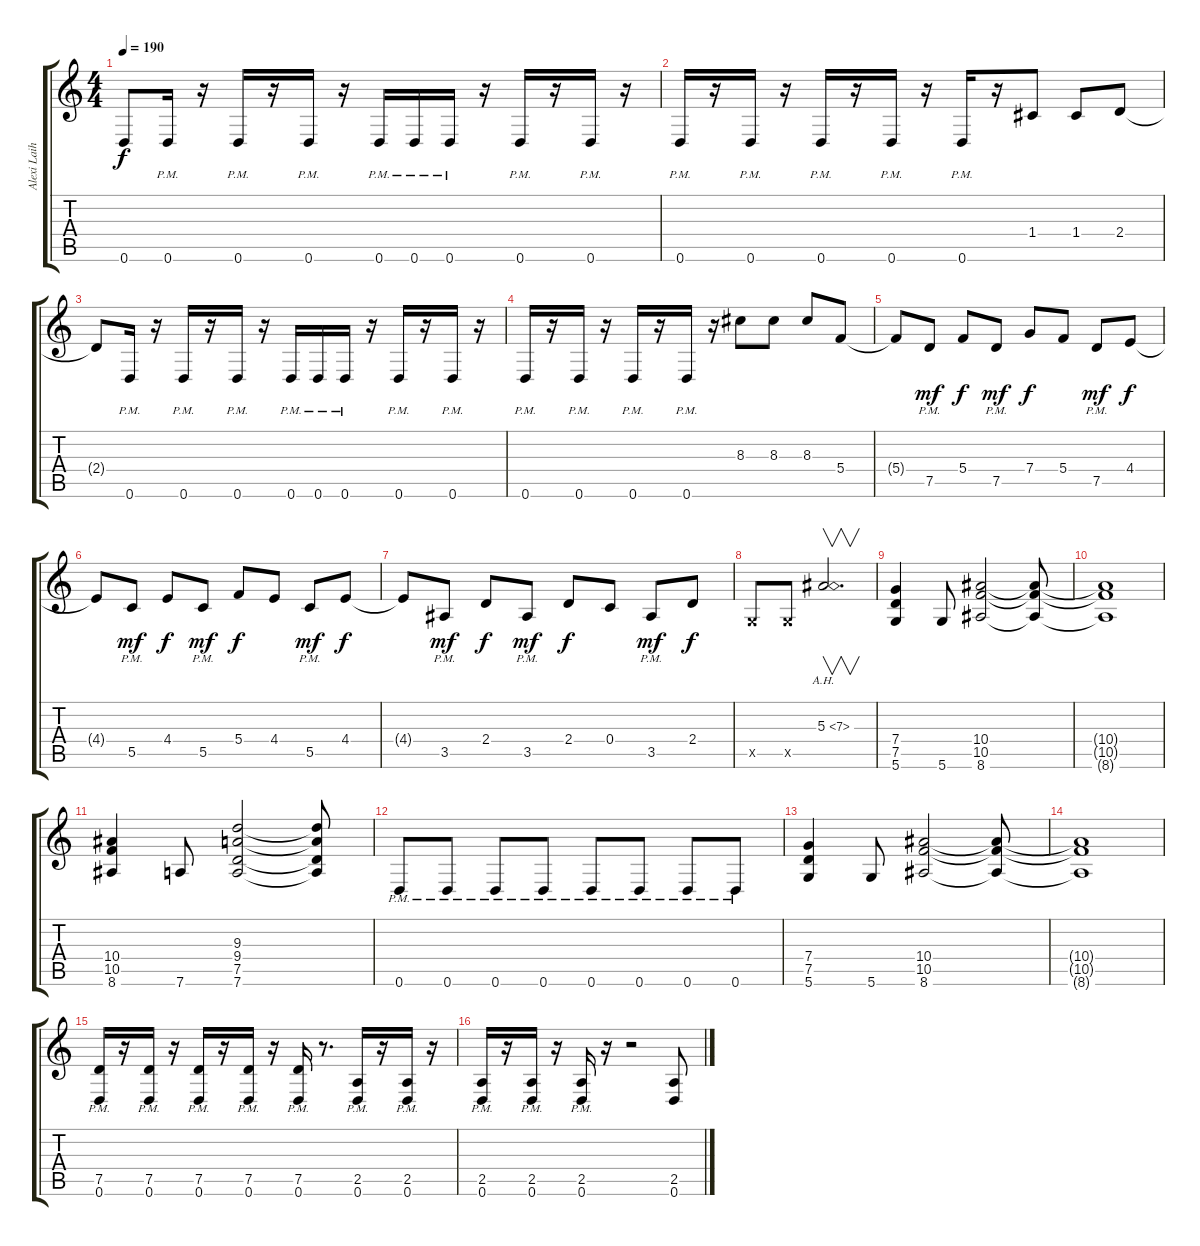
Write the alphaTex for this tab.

\track ("Alexi Laiho" "Alexi Laih") {instrument distortionguitar}
\staff {score tabs}
\tuning (D4 A3 F3 C3 G2 D2) {hide}
\ts (4 4)
\tempo 190
\clef g2
\ks c
0.6{t}.8{dy f} 0.6{pm}.16 r.16 0.6{pm}.16 r.16 0.6{pm}.16 r.16 0.6{pm}.16 0.6{pm}.16 0.6{pm}.16 r.16 0.6{pm}.16 r.16 0.6{pm}.16 r.16 |
0.6{pm}.16 r.16 0.6{pm}.16 r.16 0.6{pm}.16 r.16 0.6{pm}.16 r.16 0.6{pm}.16 r.16 1.4.8 1.4.8 2.4.8 |
2.4{t}.8 0.6{pm}.16 r.16 0.6{pm}.16 r.16 0.6{pm}.16 r.16 0.6{pm}.16 0.6{pm}.16 0.6{pm}.16 r.16 0.6{pm}.16 r.16 0.6{pm}.16 r.16 |
0.6{pm}.16 r.16 0.6{pm}.16 r.16 0.6{pm}.16 r.16 0.6{pm}.16 r.16 8.3.8 8.3.8 8.3.8 5.4.8 |
5.4{t}.8 7.5{pm}.8{dy mf} 5.4.8{dy f} 7.5{pm}.8{dy mf} 7.4.8{dy f} 5.4.8 7.5{pm}.8{dy mf} 4.4.8{dy f} |
4.4{t}.8 5.5{pm}.8{dy mf} 4.4.8{dy f} 5.5{pm}.8{dy mf} 5.4.8{dy f} 4.4.8 5.5{pm}.8{dy mf} 4.4.8{dy f} |
4.4{t}.8 3.5{pm}.8{dy mf} 2.4.8{dy f} 3.5{pm}.8{dy mf} 2.4.8{dy f} 0.4.8 3.5{pm}.8{dy mf} 2.4.8{dy f} |
0.5{x}.8 0.5{x}.8 5.3{ah 2}.2{v d} |
(7.4 7.5 5.6).4 5.6.8 (10.4 10.5 8.6).2 (10.4{t} 10.5{t} 8.6{t}).8 |
(10.4{t} 10.5{t} 8.6{t}).1 |
(10.4 10.5 8.6).4 7.6.8 (9.3 9.4 7.5 7.6).2 (9.3{t} 9.4{t} 7.5{t} 7.6{t}).8 |
0.6{pm}.8 0.6{pm}.8 0.6{pm}.8 0.6{pm}.8 0.6{pm}.8 0.6{pm}.8 0.6{pm}.8 0.6{pm}.8 |
(7.4 7.5 5.6).4 5.6.8 (10.4 10.5 8.6).2 (10.4{t} 10.5{t} 8.6{t}).8 |
(10.4{t} 10.5{t} 8.6{t}).1 |
(7.5{pm} 0.6{pm}).16 r.16 (7.5{pm} 0.6{pm}).16 r.16 (7.5{pm} 0.6{pm}).16 r.16 (7.5{pm} 0.6{pm}).16 r.16 (7.5{pm} 0.6{pm}).16 r.8{d} (2.5{pm} 0.6{pm}).16 r.16 (2.5{pm} 0.6{pm}).16 r.16 |
(2.5{pm} 0.6{pm}).16 r.16 (2.5{pm} 0.6{pm}).16 r.16 (2.5{pm} 0.6{pm}).16 r.16 r.2 (2.5 0.6).8
